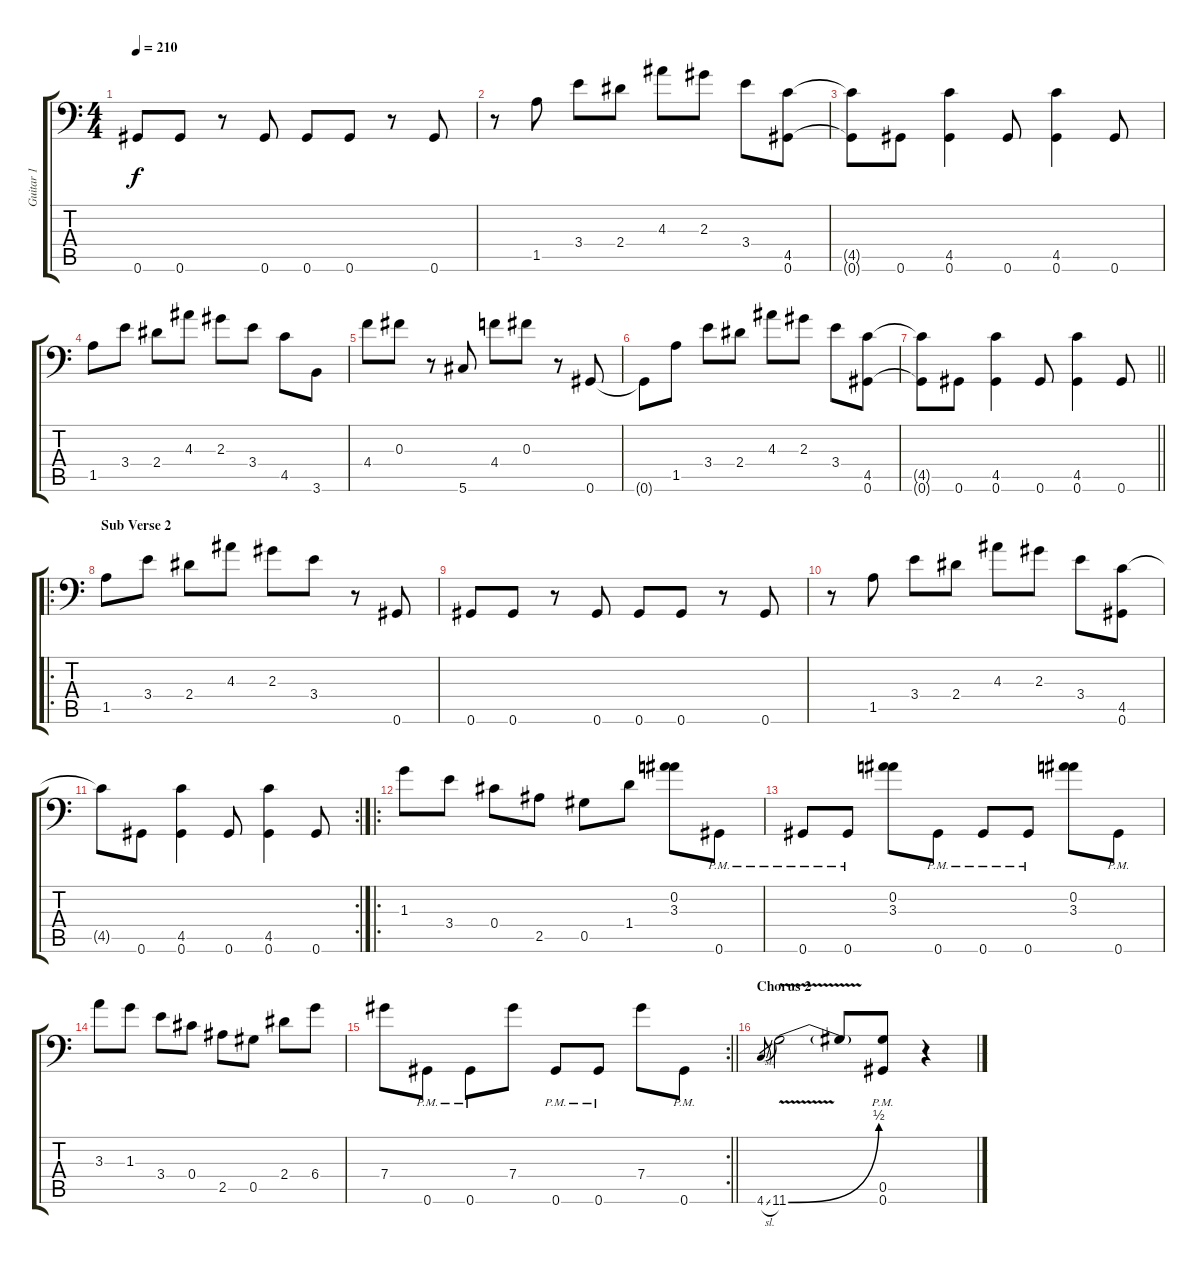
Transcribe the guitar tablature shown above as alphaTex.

\track ("Guitar 1" "Guitar 1") {instrument distortionguitar}
\staff {score tabs}
\tuning (Eb4 Bb3 Gb3 Db3 Ab2 Ab1) {hide}
\ts (4 4)
\tempo 210
\clef f4
\ks c
0.6.8{dy f} 0.6.8 r.8 0.6.8 0.6.8 0.6.8 r.8 0.6.8 |
r.8 1.5.8 3.4.8 2.4.8 4.3.8 2.3.8 3.4.8 (4.5 0.6).8 |
(4.5{t} 0.6{t}).8 0.6.8 (4.5 0.6).4 0.6.8 (4.5 0.6).4 0.6.8 |
1.5.8 3.4.8 2.4.8 4.3.8 2.3.8 3.4.8 4.5.8 3.6.8 |
4.4.8 0.3.8 r.8 5.6.8 4.4.8 0.3.8 r.8 0.6.8 |
0.6{t}.8 1.5.8 3.4.8 2.4.8 4.3.8 2.3.8 3.4.8 (4.5 0.6).8 |
\barLineRight lightlight
(4.5{t} 0.6{t}).8 0.6.8 (4.5 0.6).4 0.6.8 (4.5 0.6).4 0.6.8 |
\ro
\section ("" "Sub Verse 2")
1.5.8 3.4.8 2.4.8 4.3.8 2.3.8 3.4.8 r.8 0.6.8 |
0.6.8 0.6.8 r.8 0.6.8 0.6.8 0.6.8 r.8 0.6.8 |
r.8 1.5.8 3.4.8 2.4.8 4.3.8 2.3.8 3.4.8 (4.5 0.6).8 |
\rc 2
4.5{t}.8 0.6.8 (4.5 0.6).4 0.6.8 (4.5 0.6).4 0.6.8 |
\ro
1.3.8 3.4.8 0.4.8 2.5.8 0.5.8 1.4.8 (0.2 3.3).8 0.6{pm}.8 |
0.6{pm}.8 0.6{pm}.8 (0.2 3.3).8 0.6{pm}.8 0.6{pm}.8 0.6{pm}.8 (0.2 3.3).8 0.6{pm}.8 |
3.3.8 1.3.8 3.4.8 0.4.8 2.5.8 0.5.8 2.4.8 6.4.8 |
\rc 2
\barLineRight lightlight
7.4.8 0.6{pm}.8 0.6{pm}.8 7.4.8 0.6{pm}.8 0.6{pm}.8 7.4.8 0.6{pm}.8 |
\section ("" "Chorus 2")
4.6{sl}.8{gr} 11.6{be (bend 0 0 60 2) v}.2 11.6{t}.8 (0.5{pm} 0.6{pm}).8 r.4
